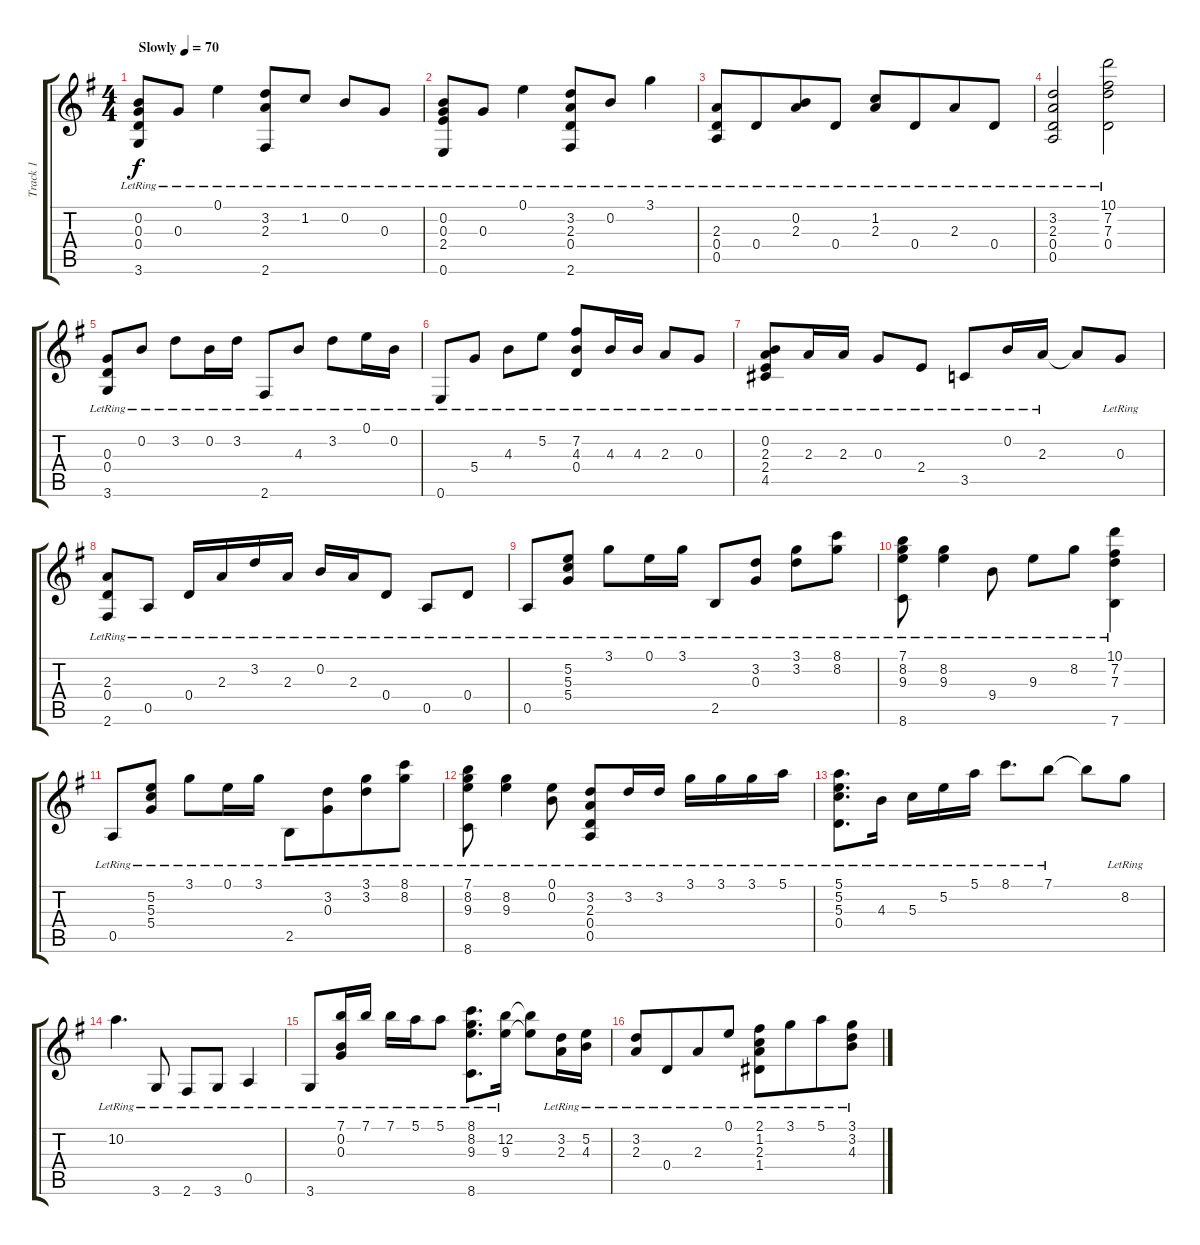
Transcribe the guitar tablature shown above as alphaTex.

\track ("Track 1" "Track 1") {instrument acousticguitarsteel}
\staff {score tabs}
\tuning (E4 B3 G3 D3 A2 E2) {hide}
\ts (4 4)
\tempo (70 "Slowly")
\clef g2
\ks g
(0.2{lr} 0.3{lr} 0.4{lr} 3.6{lr}).8{dy f instrument acousticguitarsteel} 0.3{lr}.8 0.1{lr}.4 (3.2{lr} 2.3{lr} 2.6{lr}).8 1.2{lr}.8 0.2{lr}.8 0.3{lr}.8 |
(0.2{lr} 0.3{lr} 2.4{lr} 0.6{lr}).8 0.3{lr}.8 0.1{lr}.4 (3.2{lr} 2.3{lr} 0.4{lr} 2.6{lr}).8 0.2{lr}.8 3.1{lr}.4 |
(2.3{lr} 0.4{lr} 0.5{lr}).8{beam Up beam merge} 0.4{lr}.8{beam Up beam merge} (0.2{lr} 2.3{lr}).8{beam Up beam merge} 0.4{lr}.8{beam Up beam split} (1.2{lr} 2.3{lr}).8{beam Up beam merge} 0.4{lr}.8{beam Up beam merge} 2.3{lr}.8{beam Up beam merge} 0.4{lr}.8{beam Up} |
(3.2{lr} 2.3{lr} 0.4{lr} 0.5{lr}).2 (10.1{lr} 7.2{lr} 7.3{lr} 0.4{lr}).2 |
(0.3{lr} 0.4{lr} 3.6{lr}).8 0.2{lr}.8 3.2{lr}.8 0.2{lr}.16 3.2{lr}.16 2.6{lr}.8 4.3{lr}.8 3.2{lr}.8 0.1{lr}.16 0.2{lr}.16 |
0.6{lr}.8 5.4{lr}.8 4.3{lr}.8 5.2{lr}.8 (7.2{lr} 4.3{lr} 0.4{lr}).8{beam Up} 4.3{lr}.16{beam Up} 4.3{lr}.16{beam Up} 2.3{lr}.8 0.3{lr}.8 |
(0.2{lr} 2.3{lr} 2.4{lr} 4.5{lr}).8 2.3{lr}.16 2.3{lr}.16 0.3{lr}.8 2.4{lr}.8 3.5{lr}.8 0.2{lr}.16 2.3{lr}.16 2.3{t}.8 0.3{lr}.8 |
(2.3{lr} 0.4{lr} 2.6{lr}).8 0.5{lr}.8 0.4{lr}.16 2.3{lr}.16 3.2{lr}.16 2.3{lr}.16 0.2{lr}.16 2.3{lr}.16 0.4{lr}.8 0.5{lr}.8 0.4{lr}.8 |
0.5{lr}.8 (5.2{lr} 5.3{lr} 5.4{lr}).8 3.1{lr}.8 0.1{lr}.16 3.1{lr}.16 2.5{lr}.8 (3.2{lr} 0.3{lr}).8 (3.1{lr} 3.2{lr}).8 (8.1{lr} 8.2{lr}).8 |
(7.1{lr} 8.2{lr} 9.3{lr} 8.6{lr}).8 (8.2{lr} 9.3{lr}).4 9.4{lr}.8 9.3{lr}.8 8.2{lr}.8 (10.1{lr} 7.2{lr} 7.3{lr} 7.6{lr}).4 |
0.5{lr}.8 (5.2{lr} 5.3{lr} 5.4{lr}).8 3.1{lr}.8 0.1{lr}.16 3.1{lr}.16 2.5{lr}.8{beam Down} (3.2{lr} 0.3{lr}).8{beam Down beam merge} (3.1{lr} 3.2{lr}).8{beam Down} (8.1{lr} 8.2{lr}).8{beam Down} |
(7.1{lr} 8.2{lr} 9.3{lr} 8.6{lr}).8 (8.2{lr} 9.3{lr}).4 (0.1{lr} 0.2{lr}).8 (3.2{lr} 2.3{lr} 0.4{lr} 0.5{lr}).8 3.2{lr}.16 3.2{lr}.16 3.1{lr}.16 3.1{lr}.16 3.1{lr}.16 5.1{lr}.16 |
(5.1{lr} 5.2{lr} 5.3{lr} 0.4{lr}).8{d} 4.3{lr}.16 5.3{lr}.16 5.2{lr}.16 5.1{lr}.16{beam split} 8.1{lr}.8{d beam merge} 7.1{lr}.8 7.1{t}.8 8.2{lr}.8 |
10.2{lr}.4{d} 3.6{lr}.8 2.6{lr}.8 3.6{lr}.8 0.5{lr}.4 |
3.6{lr}.8 (7.1{lr} 0.2{lr} 0.3{lr}).16 7.1{lr}.16 7.1{lr}.16 5.1{lr}.16 5.1{lr}.8 (8.1{lr} 8.2{lr} 9.3{lr} 8.6{lr}).8{d beam merge} (12.2{lr} 9.3{lr}).16 (12.2{t} 9.3{t}).8 (3.2{lr} 2.3{lr}).16{beam merge} (5.2{lr} 4.3{lr}).16 |
(3.2{lr} 2.3{lr}).8 0.4{lr}.8{beam merge} 2.3{lr}.8 0.1{lr}.8 (2.1{lr} 1.2{lr} 2.3{lr} 1.4{lr}).8 3.1{lr}.8{beam merge} 5.1{lr}.8 (3.1{lr} 3.2{lr} 4.3{lr}).8
